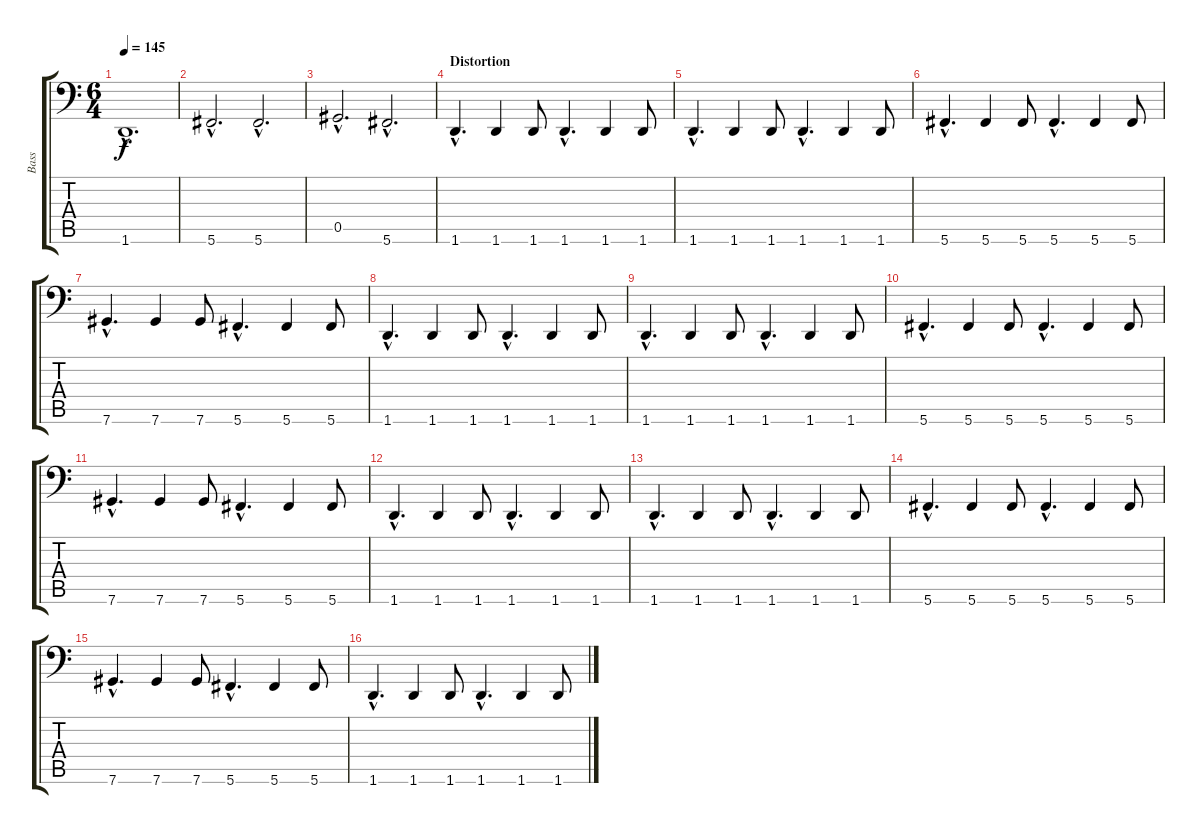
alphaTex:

\track ("Bass" "Bass") {instrument electricbasspick}
\staff {score tabs}
\tuning (Eb3 Bb2 Gb2 Db2 Ab1 Db1) {hide}
\ts (6 4)
\tempo 145
\clef f4
\ks c
1.6{hac t}.1{d dy f} |
5.6{hac}.2{d} 5.6{hac}.2{d} |
0.5{hac}.2{d} 5.6{hac}.2{d} |
\section ("" "Distortion")
1.6{hac}.4{d} 1.6.4 1.6.8 1.6{hac}.4{d} 1.6.4 1.6.8 |
1.6{hac}.4{d} 1.6.4 1.6.8 1.6{hac}.4{d} 1.6.4 1.6.8 |
5.6{hac}.4{d} 5.6.4 5.6.8 5.6{hac}.4{d} 5.6.4 5.6.8 |
7.6{hac}.4{d} 7.6.4 7.6.8 5.6{hac}.4{d} 5.6.4 5.6.8 |
1.6{hac}.4{d} 1.6.4 1.6.8 1.6{hac}.4{d} 1.6.4 1.6.8 |
1.6{hac}.4{d} 1.6.4 1.6.8 1.6{hac}.4{d} 1.6.4 1.6.8 |
5.6{hac}.4{d} 5.6.4 5.6.8 5.6{hac}.4{d} 5.6.4 5.6.8 |
7.6{hac}.4{d} 7.6.4 7.6.8 5.6{hac}.4{d} 5.6.4 5.6.8 |
1.6{hac}.4{d} 1.6.4 1.6.8 1.6{hac}.4{d} 1.6.4 1.6.8 |
1.6{hac}.4{d} 1.6.4 1.6.8 1.6{hac}.4{d} 1.6.4 1.6.8 |
5.6{hac}.4{d} 5.6.4 5.6.8 5.6{hac}.4{d} 5.6.4 5.6.8 |
7.6{hac}.4{d} 7.6.4 7.6.8 5.6{hac}.4{d} 5.6.4 5.6.8 |
1.6{hac}.4{d} 1.6.4 1.6.8 1.6{hac}.4{d} 1.6.4 1.6.8
